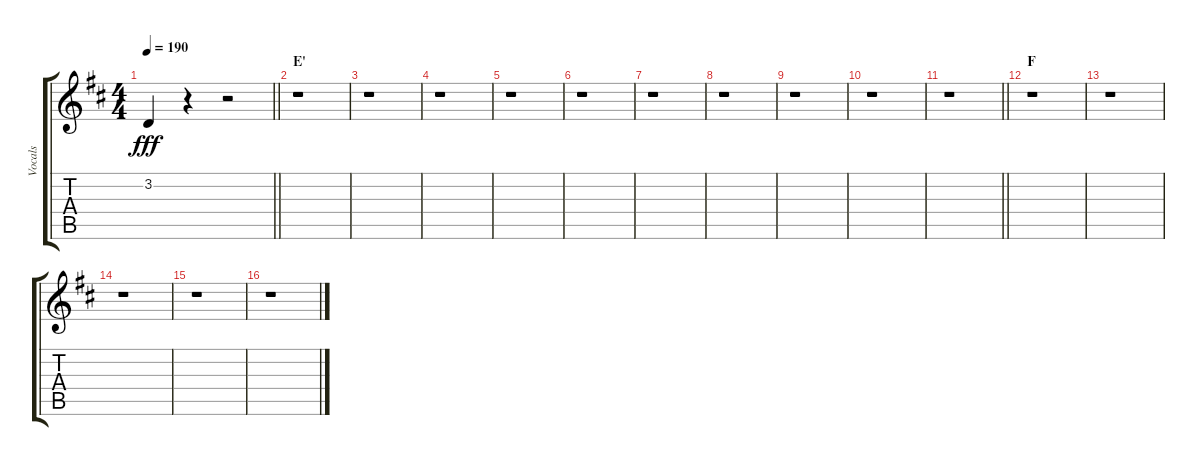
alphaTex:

\track ("Vocals" "Vocals") {instrument voiceoohs}
\staff {score tabs}
\tuning (E4 B3 G3 D3 A2 E2) {hide}
\ts (4 4)
\tempo 190
\clef g2
\barLineRight lightlight
\ks d
3.2{t}.4{dy fff} r.4 r.2 |
\section ("" "E'")
r.1 |
r.1 |
r.1 |
r.1 |
r.1 |
r.1 |
r.1 |
r.1 |
r.1 |
\barLineRight lightlight
r.1 |
\section ("" "F")
r.1 |
r.1 |
r.1 |
r.1 |
r.1
